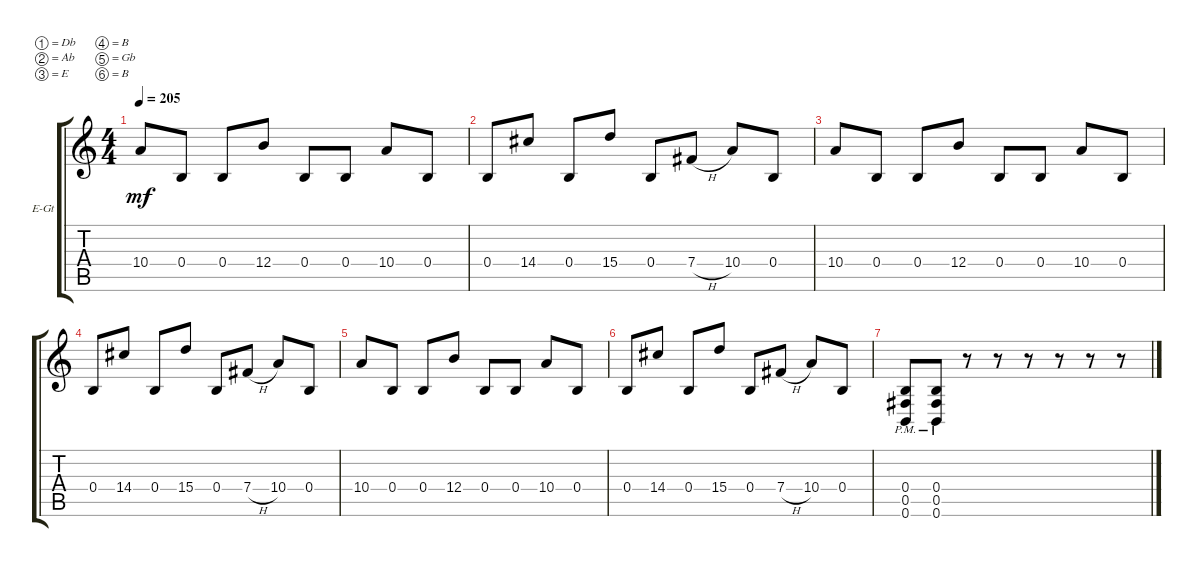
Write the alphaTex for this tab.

\defaultSystemsLayout 4
\bracketExtendMode groupsimilarinstruments
\firstSystemTrackNameOrientation horizontal
\otherSystemsTrackNameOrientation horizontal
\track ("Electric Guitar" "E-Gt") {instrument overdrivenguitar}
\staff {score tabs}
\tuning (Db4 Ab3 E3 B2 Gb2 B1)
\ts (4 4)
\tempo 205
\clef g2
\scale
0.333333
\ks c
10.4.8{dy mf} 0.4.8 0.4.8 12.4.8 0.4.8 0.4.8 10.4.8 0.4.8 |
\scale
0.333333 0.4.8 14.4.8 0.4.8 15.4.8 0.4.8 7.4{h}.8 10.4.8 0.4.8 |
\scale
0.333333 10.4.8 0.4.8 0.4.8 12.4.8 0.4.8 0.4.8 10.4.8 0.4.8 |
\scale
0.333333 0.4.8 14.4.8 0.4.8 15.4.8 0.4.8 7.4{h}.8 10.4.8 0.4.8 |
\scale
0.333333 10.4.8 0.4.8 0.4.8 12.4.8 0.4.8 0.4.8 10.4.8 0.4.8 |
\scale
0.333333 0.4.8 14.4.8 0.4.8 15.4.8 0.4.8 7.4{h}.8 10.4.8 0.4.8 |
\scale
0.333333 (0.6{pm} 0.5{pm} 0.4{pm}).8 (0.4{pm} 0.5{pm} 0.6{pm}).8 r.8 r.8 r.8 r.8 r.8 r.8
